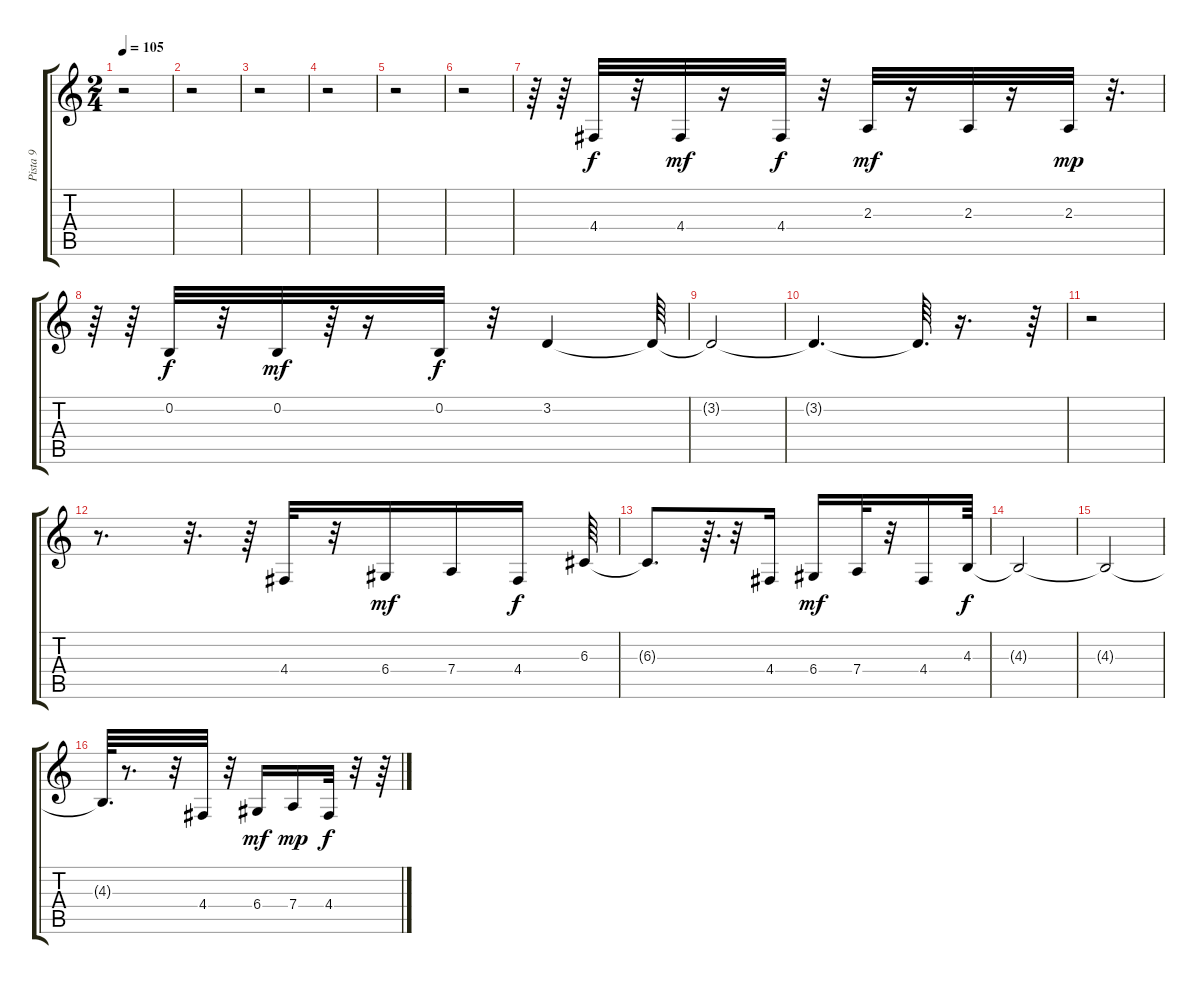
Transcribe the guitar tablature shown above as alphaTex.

\track ("Pista 9" "Pista 9") {instrument trumpet}
\staff {score tabs}
\tuning (E4 B3 G3 D3 A2 E2) {hide}
\ts (2 4)
\tempo 105
\clef g2
\ks c
r.2{dy f} |
r.2 |
r.2 |
r.2 |
r.2 |
r.2 |
r.64 r.64 4.4.32 r.32 4.4.32{dy mf} r.16 4.4.32{dy f} r.32 2.3.32{dy mf} r.16 2.3.32 r.16 2.3.32{dy mp} r.32{d} |
r.64 r.64 0.2.32{dy f} r.32 0.2.32{dy mf} r.64 r.16 0.2.32{dy f} r.32 3.2.4 3.2{t}.64 |
3.2{t}.2 |
3.2{t}.4{d} 3.2{t}.64{d} r.16{d} r.64 |
r.2 |
r.8{d} r.32{d} r.64 4.4.32 r.32 6.4.16{dy mf} 7.4.16 4.4.16{dy f} 6.3.64 |
6.3{t}.8{d} r.64{d} r.32 4.4.16 6.4.16{dy mf} 7.4.32 r.32 4.4.16 4.3.64{dy f} |
4.3{t}.2 |
4.3{t}.2 |
4.3{t}.64{d} r.8{d} r.32 4.4.32 r.32 6.4.16{dy mf} 7.4.16{dy mp} 4.4.32{dy f} r.32 r.64
